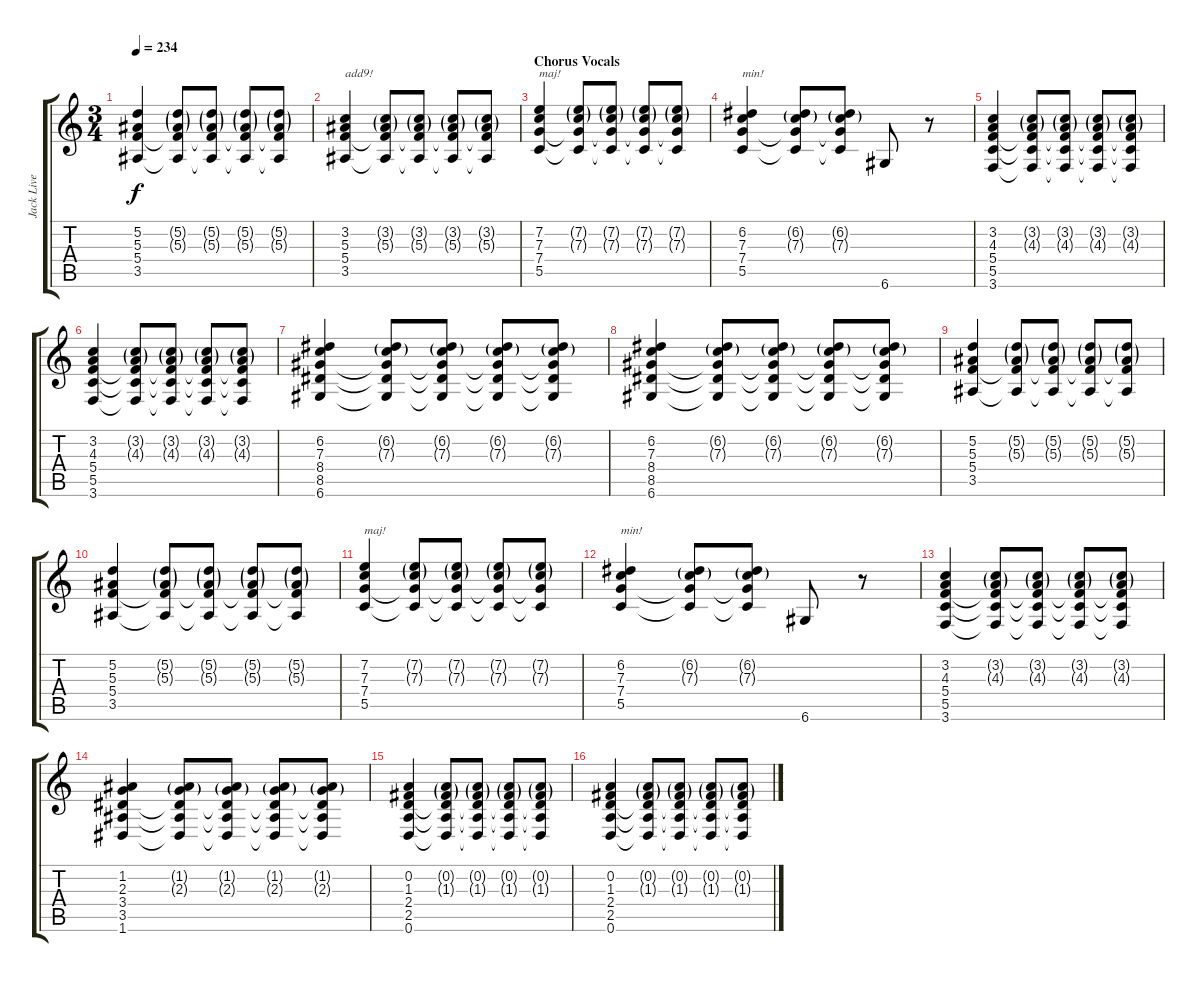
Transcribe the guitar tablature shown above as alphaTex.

\track ("Jack Live" "Jack Live") {instrument distortionguitar}
\staff {score tabs}
\tuning (D4 A3 F3 C3 G2 D2) {hide}
\ts (3 4)
\tempo 234
\clef g2
\ks c
(5.2 5.3 5.4 3.5).4{dy f} (5.2{g} 5.3{g} 5.4{t} 3.5{t}).8 (5.2{g} 5.3{g} 5.4{t} 3.5{t}).8 (5.2{g} 5.3{g} 5.4{t} 3.5{t}).8 (5.2{g} 5.3{g} 5.4{t} 3.5{t}).8 |
(3.2 5.3 5.4 3.5).4{txt "add9!"} (3.2{g} 5.3{g} 5.4{t} 3.5{t}).8 (3.2{g} 5.3{g} 5.4{t} 3.5{t}).8 (3.2{g} 5.3{g} 5.4{t} 3.5{t}).8 (3.2{g} 5.3{g} 5.4{t} 3.5{t}).8 |
\section ("" "Chorus Vocals")
(7.2 7.3 7.4 5.5).4{txt "maj!"} (7.2{g} 7.3{g} 7.4{t} 5.5{t}).8 (7.2{g} 7.3{g} 7.4{t} 5.5{t}).8 (7.2{g} 7.3{g} 7.4{t} 5.5{t}).8 (7.2{g} 7.3{g} 7.4{t} 5.5{t}).8 |
(6.2 7.3 7.4 5.5).4{txt "min!"} (6.2{g} 7.3{g} 7.4{t} 5.5{t}).8 (6.2{g} 7.3{g} 7.4{t} 5.5{t}).8 6.6.8 r.8 |
(3.2 4.3 5.4 5.5 3.6).4 (3.2{g} 4.3{g} 5.4{t} 5.5{t} 3.6{t}).8 (3.2{g} 4.3{g} 5.4{t} 5.5{t} 3.6{t}).8 (3.2{g} 4.3{g} 5.4{t} 5.5{t} 3.6{t}).8 (3.2{g} 4.3{g} 5.4{t} 5.5{t} 3.6{t}).8 |
(3.2 4.3 5.4 5.5 3.6).4 (3.2{g} 4.3{g} 5.4{t} 5.5{t} 3.6{t}).8 (3.2{g} 4.3{g} 5.4{t} 5.5{t} 3.6{t}).8 (3.2{g} 4.3{g} 5.4{t} 5.5{t} 3.6{t}).8 (3.2{g} 4.3{g} 5.4{t} 5.5{t} 3.6{t}).8 |
(6.2 7.3 8.4 8.5 6.6).4 (6.2{g} 7.3{g} 8.4{t} 8.5{t} 6.6{t}).8 (6.2{g} 7.3{g} 8.4{t} 8.5{t} 6.6{t}).8 (6.2{g} 7.3{g} 8.4{t} 8.5{t} 6.6{t}).8 (6.2{g} 7.3{g} 8.4{t} 8.5{t} 6.6{t}).8 |
(6.2 7.3 8.4 8.5 6.6).4 (6.2{g} 7.3{g} 8.4{t} 8.5{t} 6.6{t}).8 (6.2{g} 7.3{g} 8.4{t} 8.5{t} 6.6{t}).8 (6.2{g} 7.3{g} 8.4{t} 8.5{t} 6.6{t}).8 (6.2{g} 7.3{g} 8.4{t} 8.5{t} 6.6{t}).8 |
(5.2 5.3 5.4 3.5).4 (5.2{g} 5.3{g} 5.4{t} 3.5{t}).8 (5.2{g} 5.3{g} 5.4{t} 3.5{t}).8 (5.2{g} 5.3{g} 5.4{t} 3.5{t}).8 (5.2{g} 5.3{g} 5.4{t} 3.5{t}).8 |
(5.2 5.3 5.4 3.5).4 (5.2{g} 5.3{g} 5.4{t} 3.5{t}).8 (5.2{g} 5.3{g} 5.4{t} 3.5{t}).8 (5.2{g} 5.3{g} 5.4{t} 3.5{t}).8 (5.2{g} 5.3{g} 5.4{t} 3.5{t}).8 |
(7.2 7.3 7.4 5.5).4{txt "maj!"} (7.2{g} 7.3{g} 7.4{t} 5.5{t}).8 (7.2{g} 7.3{g} 7.4{t} 5.5{t}).8 (7.2{g} 7.3{g} 7.4{t} 5.5{t}).8 (7.2{g} 7.3{g} 7.4{t} 5.5{t}).8 |
(6.2 7.3 7.4 5.5).4{txt "min!"} (6.2{g} 7.3{g} 7.4{t} 5.5{t}).8 (6.2{g} 7.3{g} 7.4{t} 5.5{t}).8 6.6.8 r.8 |
(3.2 4.3 5.4 5.5 3.6).4 (3.2{g} 4.3{g} 5.4{t} 5.5{t} 3.6{t}).8 (3.2{g} 4.3{g} 5.4{t} 5.5{t} 3.6{t}).8 (3.2{g} 4.3{g} 5.4{t} 5.5{t} 3.6{t}).8 (3.2{g} 4.3{g} 5.4{t} 5.5{t} 3.6{t}).8 |
(1.2 2.3 3.4 3.5 1.6).4 (1.2{g} 2.3{g} 3.4{t} 3.5{t} 1.6{t}).8 (1.2{g} 2.3{g} 3.4{t} 3.5{t} 1.6{t}).8 (1.2{g} 2.3{g} 3.4{t} 3.5{t} 1.6{t}).8 (1.2{g} 2.3{g} 3.4{t} 3.5{t} 1.6{t}).8 |
(0.2 1.3 2.4 2.5 0.6).4 (0.2{g} 1.3{g} 2.4{t} 2.5{t} 0.6{t}).8 (0.2{g} 1.3{g} 2.4{t} 2.5{t} 0.6{t}).8 (0.2{g} 1.3{g} 2.4{t} 2.5{t} 0.6{t}).8 (0.2{g} 1.3{g} 2.4{t} 2.5{t} 0.6{t}).8 |
(0.2 1.3 2.4 2.5 0.6).4 (0.2{g} 1.3{g} 2.4{t} 2.5{t} 0.6{t}).8 (0.2{g} 1.3{g} 2.4{t} 2.5{t} 0.6{t}).8 (0.2{g} 1.3{g} 2.4{t} 2.5{t} 0.6{t}).8 (0.2{g} 1.3{g} 2.4{t} 2.5{t} 0.6{t}).8
